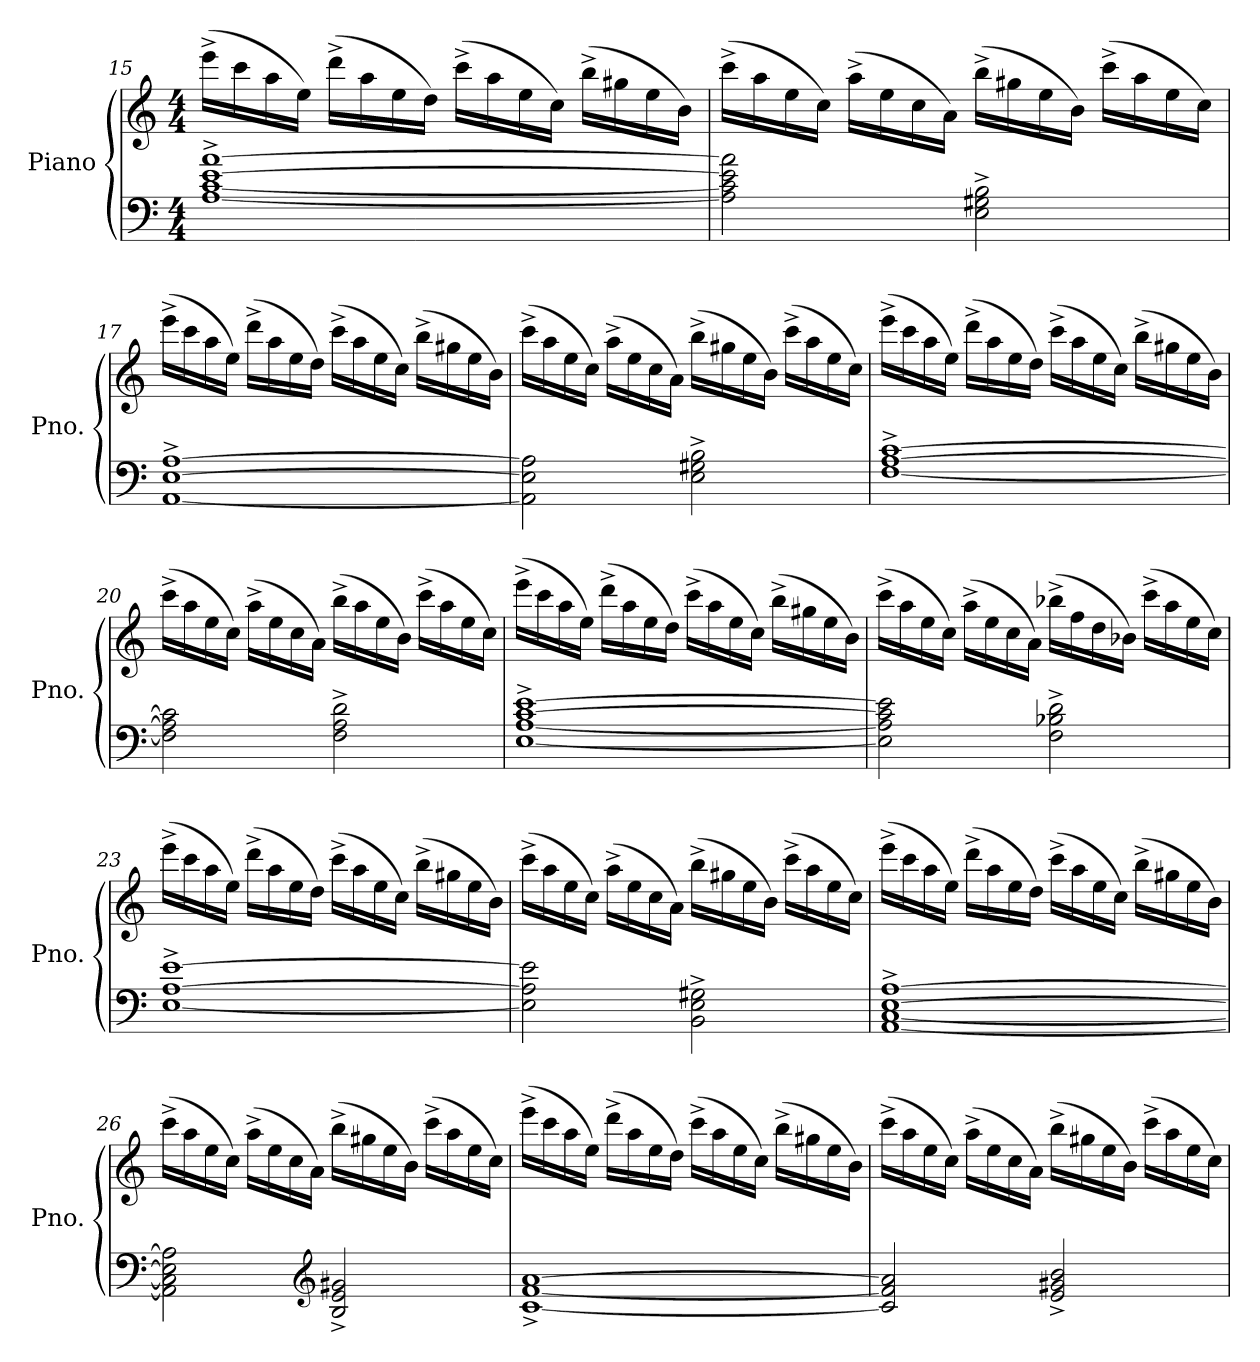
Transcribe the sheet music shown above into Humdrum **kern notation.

**kern	**kern
*part1	*part1
*staff2	*staff1
*I"Piano	*
*I'Pno.	*
!!LO:LB:g=z
*clefF4	*clefG2
*k[]	*k[]
*M4/4	*M4/4
=15	=15
[1A^ [1c^ [1e^ [1a^	(16eee^\LL
.	16ccc\
.	16aa\
.	16ee\JJ)
.	(16ddd^\LL
.	16aa\
.	16ee\
.	16dd\JJ)
.	(16ccc^\LL
.	16aa\
.	16ee\
.	16cc\JJ)
.	(16bb^\LL
.	16gg#X\
.	16ee\
.	16b\JJ)
=16	=16
2A\] 2c\] 2e\] 2a\]	(16ccc^\LL
.	16aa\
.	16ee\
.	16cc\JJ)
.	(16aa^\LL
.	16ee\
.	16cc\
.	16a\JJ)
2E\^ 2G#X\^ 2B\^	(16bb^\LL
.	16gg#X\
.	16ee\
.	16b\JJ)
.	(16ccc^\LL
.	16aa\
.	16ee\
.	16cc\JJ)
!!LO:LB:g=z
=17	=17
[1AA^ [1E^ [1A^	(16eee^\LL
.	16ccc\
.	16aa\
.	16ee\JJ)
.	(16ddd^\LL
.	16aa\
.	16ee\
.	16dd\JJ)
.	(16ccc^\LL
.	16aa\
.	16ee\
.	16cc\JJ)
.	(16bb^\LL
.	16gg#X\
.	16ee\
.	16b\JJ)
=18	=18
2AA\] 2E\] 2A\]	(16ccc^\LL
.	16aa\
.	16ee\
.	16cc\JJ)
.	(16aa^\LL
.	16ee\
.	16cc\
.	16a\JJ)
2E\^ 2G#X\^ 2B\^	(16bb^\LL
.	16gg#X\
.	16ee\
.	16b\JJ)
.	(16ccc^\LL
.	16aa\
.	16ee\
.	16cc\JJ)
!!LO:LB:g=z
=19	=19
[1F^ [1A^ [1c^	(16eee^\LL
.	16ccc\
.	16aa\
.	16ee\JJ)
.	(16ddd^\LL
.	16aa\
.	16ee\
.	16dd\JJ)
.	(16ccc^\LL
.	16aa\
.	16ee\
.	16cc\JJ)
.	(16bb^\LL
.	16gg#X\
.	16ee\
.	16b\JJ)
=20	=20
2F\] 2A\] 2c\]	(16ccc^\LL
.	16aa\
.	16ee\
.	16cc\JJ)
.	(16aa^\LL
.	16ee\
.	16cc\
.	16a\JJ)
2F\^ 2A\^ 2d\^	(16bb^\LL
.	16aa\
.	16ee\
.	16b\JJ)
.	(16ccc^\LL
.	16aa\
.	16ee\
.	16cc\JJ)
!!LO:LB:g=z
=21	=21
[1E^ [1A^ [1c^ [1e^	(16eee^\LL
.	16ccc\
.	16aa\
.	16ee\JJ)
.	(16ddd^\LL
.	16aa\
.	16ee\
.	16dd\JJ)
.	(16ccc^\LL
.	16aa\
.	16ee\
.	16cc\JJ)
.	(16bb^\LL
.	16gg#X\
.	16ee\
.	16b\JJ)
=22	=22
2E\] 2A\] 2c\] 2e\]	(16ccc^\LL
.	16aa\
.	16ee\
.	16cc\JJ)
.	(16aa^\LL
.	16ee\
.	16cc\
.	16a\JJ)
2F\^ 2B-X\^ 2d\^	(16bb-X^\LL
.	16ff\
.	16dd\
.	16b-X\JJ)
.	(16ccc^\LL
.	16aa\
.	16ee\
.	16cc\JJ)
!!LO:LB:g=z
=23	=23
[1E^ [1A^ [1e^	(16eee^\LL
.	16ccc\
.	16aa\
.	16ee\JJ)
.	(16ddd^\LL
.	16aa\
.	16ee\
.	16dd\JJ)
.	(16ccc^\LL
.	16aa\
.	16ee\
.	16cc\JJ)
.	(16bb^\LL
.	16gg#X\
.	16ee\
.	16b\JJ)
=24	=24
2E\] 2A\] 2e\]	(16ccc^\LL
.	16aa\
.	16ee\
.	16cc\JJ)
.	(16aa^\LL
.	16ee\
.	16cc\
.	16a\JJ)
2BB\^ 2E\^ 2G#X\^	(16bb^\LL
.	16gg#X\
.	16ee\
.	16b\JJ)
.	(16ccc^\LL
.	16aa\
.	16ee\
.	16cc\JJ)
!!LO:PB:g=z
=25	=25
[1AA^ [1C^ [1E^ [1A^	(16eee^\LL
.	16ccc\
.	16aa\
.	16ee\JJ)
.	(16ddd^\LL
.	16aa\
.	16ee\
.	16dd\JJ)
.	(16ccc^\LL
.	16aa\
.	16ee\
.	16cc\JJ)
.	(16bb^\LL
.	16gg#X\
.	16ee\
.	16b\JJ)
=26	=26
2AA\] 2C\] 2E\] 2A\]	(16ccc^\LL
.	16aa\
.	16ee\
.	16cc\JJ)
.	(16aa^\LL
.	16ee\
.	16cc\
.	16a\JJ)
*clefG2	*
2B/^ 2e/^ 2g#X/^	(16bb^\LL
.	16gg#X\
.	16ee\
.	16b\JJ)
.	(16ccc^\LL
.	16aa\
.	16ee\
.	16cc\JJ)
!!LO:LB:g=z
=27	=27
[1c^ [1f^ [1a^	(16eee^\LL
.	16ccc\
.	16aa\
.	16ee\JJ)
.	(16ddd^\LL
.	16aa\
.	16ee\
.	16dd\JJ)
.	(16ccc^\LL
.	16aa\
.	16ee\
.	16cc\JJ)
.	(16bb^\LL
.	16gg#X\
.	16ee\
.	16b\JJ)
=28	=28
2c/] 2f/] 2a/]	(16ccc^\LL
.	16aa\
.	16ee\
.	16cc\JJ)
.	(16aa^\LL
.	16ee\
.	16cc\
.	16a\JJ)
2e/^ 2g#X/^ 2b/^	(16bb^\LL
.	16gg#X\
.	16ee\
.	16b\JJ)
.	(16ccc^\LL
.	16aa\
.	16ee\
.	16cc\JJ)
=	=
*-	*-
